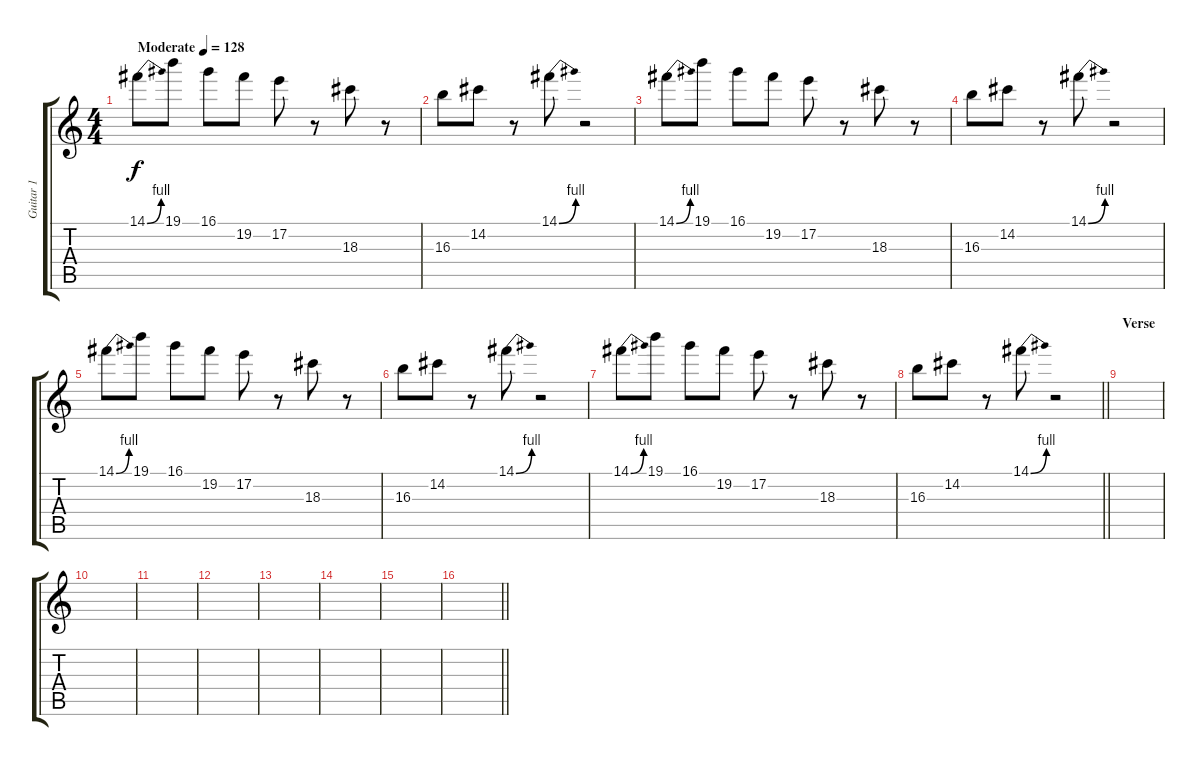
\track ("Guitar 1" "Guitar 1") {instrument distortionguitar}
\staff {score tabs}
\tuning (E4 B3 G3 D3 A2 E2) {hide}
\ts (4 4)
\tempo (128 "Moderate")
\clef g2
\ks c
14.1{be (bend 0 0 60 4)}.8{dy f instrument distortionguitar} 19.1.8 16.1.8 19.2.8 17.2.8 r.8 18.3.8 r.8 |
16.3.8 14.2.8 r.8 14.1{be (bend 0 0 60 4)}.8 r.2 |
14.1{be (bend 0 0 60 4)}.8 19.1.8 16.1.8 19.2.8 17.2.8 r.8 18.3.8 r.8 |
16.3.8 14.2.8 r.8 14.1{be (bend 0 0 60 4)}.8 r.2 |
14.1{be (bend 0 0 60 4)}.8 19.1.8 16.1.8 19.2.8 17.2.8 r.8 18.3.8 r.8 |
16.3.8 14.2.8 r.8 14.1{be (bend 0 0 60 4)}.8 r.2 |
14.1{be (bend 0 0 60 4)}.8 19.1.8 16.1.8 19.2.8 17.2.8 r.8 18.3.8 r.8 |
\barLineRight lightlight
16.3.8 14.2.8 r.8 14.1{be (bend 0 0 60 4)}.8 r.2 |
\section ("" "Verse")
|
|
|
|
|
|
|
\barLineRight lightlight
